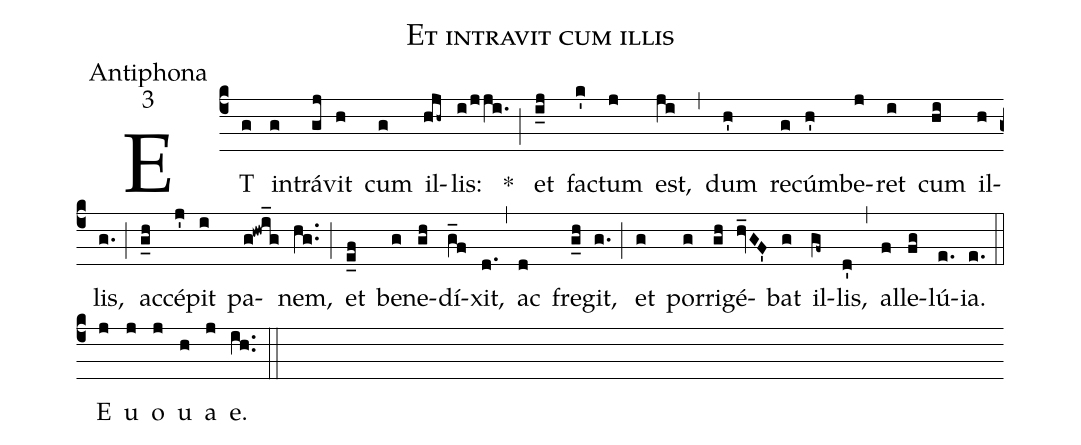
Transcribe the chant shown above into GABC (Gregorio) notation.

name:Et intravit cum illis;
office-part:Antiphona;
mode:3;
%%
(c4) ET(g) in(g)trá(gj)vit(h) cum(g) il(hjh~)lis:(i/jji.) *(;) et(i_j) fa(k')ctum(j) est,(ji) (,) dum(h') re(g)cúm(h')be(j)ret(i) cum(hi) il(h)lis,(g.) (;) ac(g_h)cé(j')pit(i) pa(g!hwi_g)nem,(hg..) (;) et(e_f) be(g)ne(gh)dí(g_f)xit,(d.) (,) ac(d) fre(g_h)git,(g.) (;) et(g) por(g)ri(gh)gé(hv_GF')bat(g) il(gf~)lis,(d') (,) al(f)le(fg)lú(e.)ia.(e.) (::) <eu>E(j) u(j) o(j) u(h) a(j) e.</eu>(ih..) (::)
